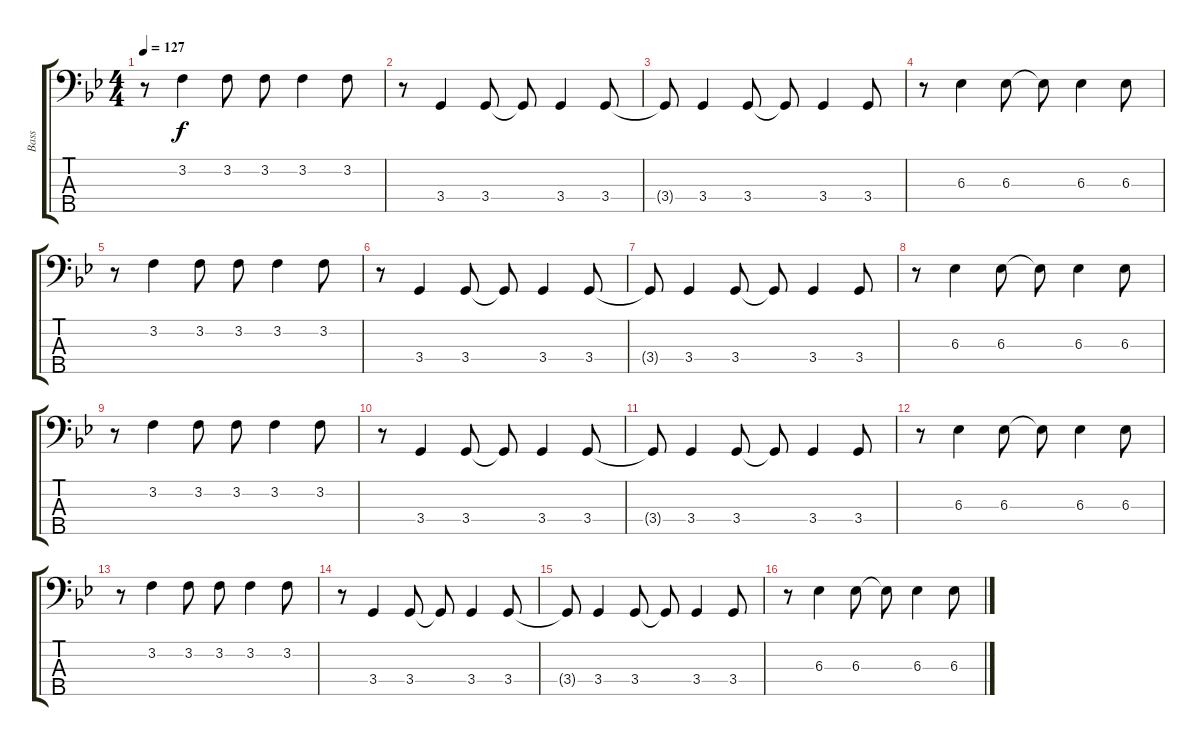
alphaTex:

\track ("Bass" "Bass") {instrument electricbasspick}
\staff {score tabs}
\tuning (G2 D2 A1 E1 B0) {hide}
\ts (4 4)
\tempo 127
\clef f4
\ks bb
r.8{dy f} 3.2.4 3.2.8 3.2.8 3.2.4 3.2.8 |
r.8 3.4.4 3.4.8 3.4{t}.8 3.4.4 3.4.8 |
3.4{t}.8 3.4.4 3.4.8 3.4{t}.8 3.4.4 3.4.8 |
r.8 6.3.4 6.3.8 6.3{t}.8 6.3.4 6.3.8 |
r.8 3.2.4 3.2.8 3.2.8 3.2.4 3.2.8 |
r.8 3.4.4 3.4.8 3.4{t}.8 3.4.4 3.4.8 |
3.4{t}.8 3.4.4 3.4.8 3.4{t}.8 3.4.4 3.4.8 |
r.8 6.3.4 6.3.8 6.3{t}.8 6.3.4 6.3.8 |
r.8 3.2.4 3.2.8 3.2.8 3.2.4 3.2.8 |
r.8 3.4.4 3.4.8 3.4{t}.8 3.4.4 3.4.8 |
3.4{t}.8 3.4.4 3.4.8 3.4{t}.8 3.4.4 3.4.8 |
r.8 6.3.4 6.3.8 6.3{t}.8 6.3.4 6.3.8 |
r.8 3.2.4 3.2.8 3.2.8 3.2.4 3.2.8 |
r.8 3.4.4 3.4.8 3.4{t}.8 3.4.4 3.4.8 |
3.4{t}.8 3.4.4 3.4.8 3.4{t}.8 3.4.4 3.4.8 |
r.8 6.3.4 6.3.8 6.3{t}.8 6.3.4 6.3.8
